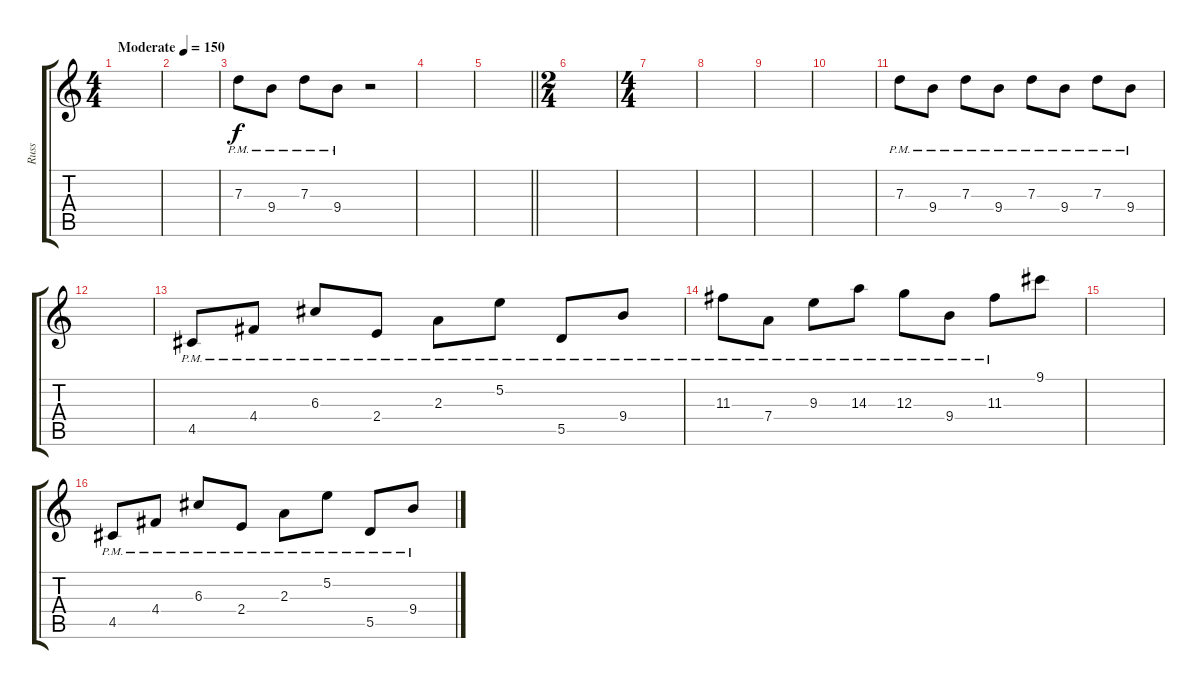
\track ("Russ" "Russ") {instrument distortionguitar}
\staff {score tabs}
\tuning (E4 B3 G3 D3 A2 E2) {hide}
\ts (4 4)
\tempo (150 "Moderate")
\clef g2
\ks c
|
|
7.3{pm}.8 9.4{pm}.8 7.3{pm}.8 9.4{pm}.8 r.2 |
|
\barLineRight lightlight
|
\ts (2 4)
|
\ts (4 4)
|
|
|
|
7.3{pm}.8 9.4{pm}.8 7.3{pm}.8 9.4{pm}.8 7.3{pm}.8 9.4{pm}.8 7.3{pm}.8 9.4{pm}.8 |
|
4.5{pm}.8{dy f} 4.4{pm}.8 6.3{pm}.8 2.4{pm}.8 2.3{pm}.8 5.2{pm}.8 5.5{pm}.8 9.4{pm}.8 |
11.3{pm}.8 7.4{pm}.8 9.3{pm}.8 14.3{pm}.8 12.3{pm}.8 9.4{pm}.8 11.3{pm}.8 9.1.8 |
|
4.5{pm}.8 4.4{pm}.8 6.3{pm}.8 2.4{pm}.8 2.3{pm}.8 5.2{pm}.8 5.5{pm}.8 9.4{pm}.8
